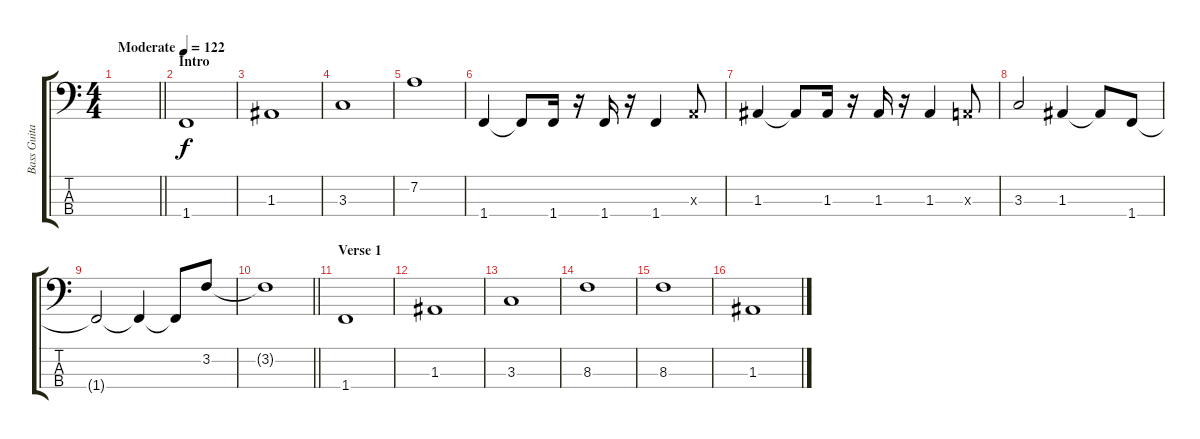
\track ("Bass Guitar" "Bass Guita") {instrument electricbassfinger}
\staff {score tabs}
\tuning (G2 D2 A1 E1) {hide}
\ts (4 4)
\tempo (122 "Moderate")
\clef f4
\barLineRight lightlight
\ks c
|
\section ("" "Intro")
1.4.1 |
1.3.1 |
3.3.1 |
7.2.1 |
1.4.4 1.4{t}.8 1.4.16 r.16 1.4.16 r.16 1.4.4 0.3{x}.8 |
1.3.4 1.3{t}.8 1.3.16 r.16 1.3.16 r.16 1.3.4 0.3{x}.8 |
3.3.2 1.3.4 1.3{t}.8 1.4.8 |
1.4{t}.2 1.4{t}.4 1.4{t}.8 3.2.8 |
\barLineRight lightlight
3.2{t}.1 |
\section ("" "Verse 1")
1.4.1 |
1.3.1 |
3.3.1 |
8.3.1 |
8.3.1 |
1.3.1
